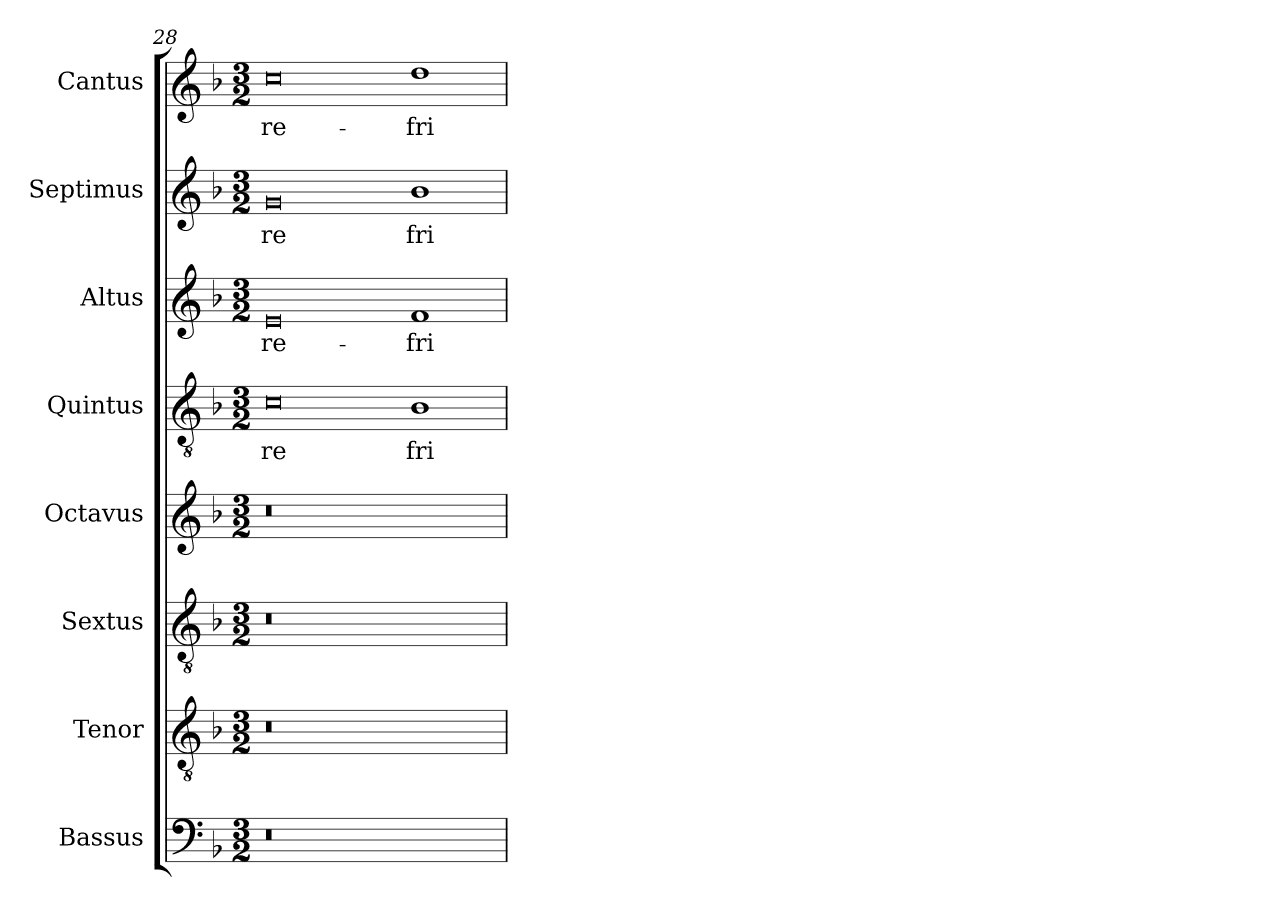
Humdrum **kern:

**kern	**kern	**kern	**kern	**kern	**text	**kern	**text	**kern	**text	**kern	**text
*part8	*part7	*part6	*part5	*part4	*part4	*part3	*part3	*part2	*part2	*part1	*part1
*staff8	*staff7	*staff6	*staff5	*staff4	*staff4	*staff3	*staff3	*staff2	*staff2	*staff1	*staff1
*I"Bassus	*I"Tenor	*I"Sextus	*I"Octavus	*I"Quintus	*	*I"Altus	*	*I"Septimus	*	*I"Cantus	*
*clefF4	*clefGv2	*clefGv2	*clefG2	*clefGv2	*	*clefG2	*	*clefG2	*	*clefG2	*
*k[b-]	*k[b-]	*k[b-]	*k[b-]	*k[b-]	*	*k[b-]	*	*k[b-]	*	*k[b-]	*
*F:	*F:	*F:	*F:	*F:	*	*F:	*	*F:	*	*F:	*
*M3/2	*M3/2	*M3/2	*M3/2	*M3/2	*	*M3/2	*	*M3/2	*	*M3/2	*
=28	=28	=28	=28	=28	=28	=28	=28	=28	=28	=28	=28
!	!	!	!	!	!LO:LY:b:cj	!	!LO:LY:b:cj	!	!LO:LY:b:cj	!	!LO:LY:b:cj
0.r	0.r	0.r	0.r	0c	re	0e	re-	0g	re	0cc	re-
!	!	!	!	!	!LO:LY:b:cj	!	!LO:LY:b:cj	!	!LO:LY:b:cj	!	!LO:LY:b:cj
.	.	.	.	1B-	fri	1f	-fri-	1b-	fri	1dd	-fri-
=	=	=	=	=	=	=	=	=	=	=	=
*-	*-	*-	*-	*-	*-	*-	*-	*-	*-	*-	*-
